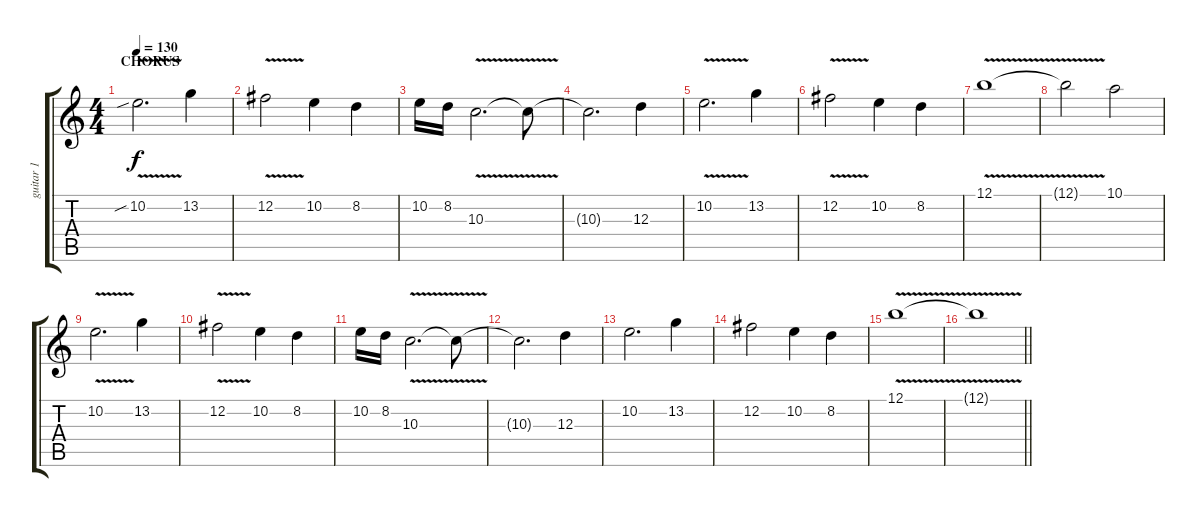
\track ("guitar 1" "guitar 1") {instrument distortionguitar}
\staff {score tabs}
\tuning (B3 Gb3 D3 A2 E2 B1) {hide}
\ts (4 4)
\section ("" "CHORUS")
\tempo 130
\clef g2
\ks c
10.2{v sib}.2{d dy f} 13.2.4 |
12.2{v}.2 10.2.4 8.2.4 |
10.2.16 8.2.16 10.3{v}.2{d} 10.3{t}.8 |
10.3{t}.2{d} 12.3.4 |
10.2{v}.2{d} 13.2.4 |
12.2{v}.2 10.2.4 8.2.4 |
12.1{v}.1 |
12.1{t}.2 10.1.2 |
10.2{v}.2{d} 13.2.4 |
12.2{v}.2 10.2.4 8.2.4 |
10.2.16 8.2.16 10.3{v}.2{d} 10.3{t}.8 |
10.3{t}.2{d} 12.3.4 |
10.2.2{d} 13.2.4 |
12.2.2 10.2.4 8.2.4 |
12.1{v}.1 |
\barLineRight lightlight
12.1{t}.1
